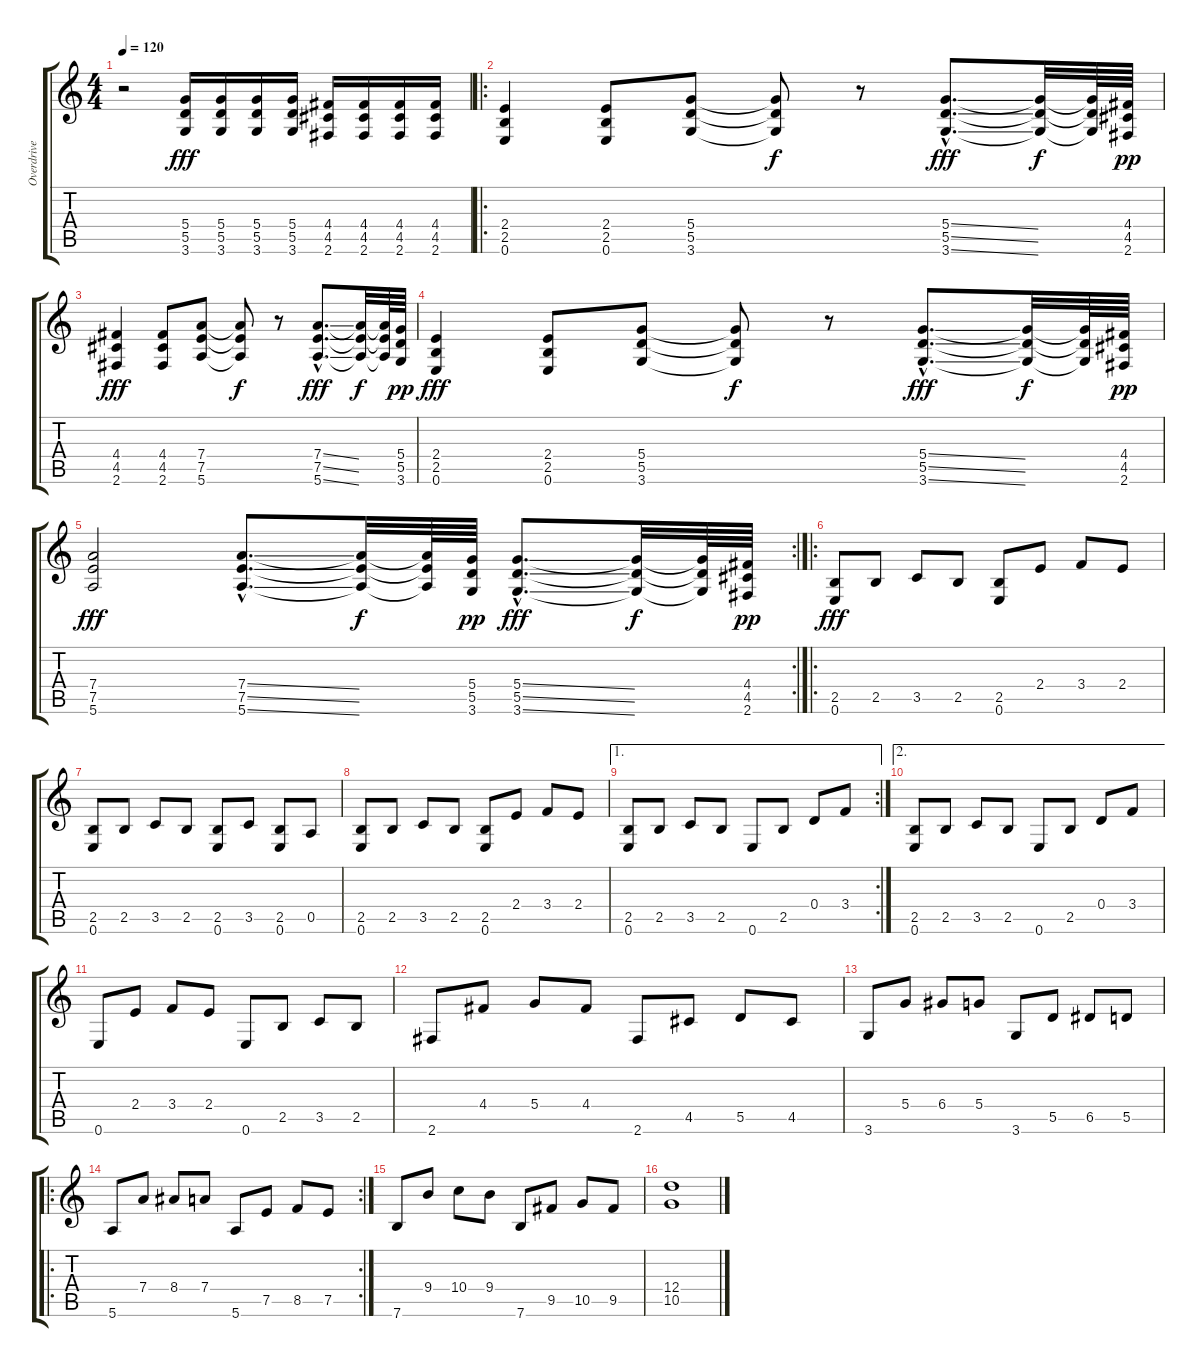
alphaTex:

\track ("Overdrive" "Overdrive") {instrument overdrivenguitar}
\staff {score tabs}
\tuning (E4 B3 G3 D3 A2 E2) {hide}
\ts (4 4)
\tempo 120
\clef g2
\ks c
r.2{dy fff} (5.4 5.5 3.6).16 (5.4 5.5 3.6).16 (5.4 5.5 3.6).16 (5.4 5.5 3.6).16 (4.4 4.5 2.6).16 (4.4 4.5 2.6).16 (4.4 4.5 2.6).16 (4.4 4.5 2.6).16 |
\ro
(2.4 2.5 0.6).4 (2.4 2.5 0.6).8 (5.4 5.5 3.6).8 (5.4{t} 5.5{t} 3.6{t}).8{dy f} r.8 (5.4{ss hac} 5.5{ss hac} 3.6{ss hac}).8{d dy fff} (5.4{t} 5.5{t} 3.6{t}).32{dy f} (5.4{t} 5.5{t} 3.6{t}).64 (4.4 4.5 2.6).64{dy pp} |
(4.4 4.5 2.6).4{dy fff} (4.4 4.5 2.6).8 (7.4 7.5 5.6).8 (7.4{t} 7.5{t} 5.6{t}).8{dy f} r.8 (7.4{ss hac} 7.5{ss hac} 5.6{ss hac}).8{d dy fff} (7.4{t} 7.5{t} 5.6{t}).32{dy f} (7.4{t} 7.5{t} 5.6{t}).64 (5.4 5.5 3.6).64{dy pp} |
(2.4 2.5 0.6).4{dy fff} (2.4 2.5 0.6).8 (5.4 5.5 3.6).8 (5.4{t} 5.5{t} 3.6{t}).8{dy f} r.8 (5.4{ss hac} 5.5{ss hac} 3.6{ss hac}).8{d dy fff} (5.4{t} 5.5{t} 3.6{t}).32{dy f} (5.4{t} 5.5{t} 3.6{t}).64 (4.4 4.5 2.6).64{dy pp} |
\rc 2
(7.4 7.5 5.6).2{dy fff} (7.4{ss hac} 7.5{ss hac} 5.6{ss hac}).8{d} (7.4{t} 7.5{t} 5.6{t}).32{dy f} (7.4{t} 7.5{t} 5.6{t}).64 (5.4 5.5 3.6).64{dy pp} (5.4{ss hac} 5.5{ss hac} 3.6{ss hac}).8{d dy fff} (5.4{t} 5.5{t} 3.6{t}).32{dy f} (5.4{t} 5.5{t} 3.6{t}).64 (4.4 4.5 2.6).64{dy pp} |
\ro
(2.5 0.6).8{dy fff} 2.5.8 3.5.8 2.5.8 (2.5 0.6).8 2.4.8 3.4.8 2.4.8 |
(2.5 0.6).8 2.5.8 3.5.8 2.5.8 (2.5 0.6).8 3.5.8 (2.5 0.6).8 0.5.8 |
(2.5 0.6).8 2.5.8 3.5.8 2.5.8 (2.5 0.6).8 2.4.8 3.4.8 2.4.8 |
\ae 1
\rc 2
(2.5 0.6).8 2.5.8 3.5.8 2.5.8 0.6.8 2.5.8 0.4.8 3.4.8 |
\ae 2
(2.5 0.6).8 2.5.8 3.5.8 2.5.8 0.6.8 2.5.8 0.4.8 3.4.8 |
0.6.8 2.4.8 3.4.8 2.4.8 0.6.8 2.5.8 3.5.8 2.5.8 |
2.6.8 4.4.8 5.4.8 4.4.8 2.6.8 4.5.8 5.5.8 4.5.8 |
3.6.8 5.4.8 6.4.8 5.4.8 3.6.8 5.5.8 6.5.8 5.5.8 |
\ro
\rc 2
5.6.8 7.4.8 8.4.8 7.4.8 5.6.8 7.5.8 8.5.8 7.5.8 |
7.6.8 9.4.8 10.4.8 9.4.8 7.6.8 9.5.8 10.5.8 9.5.8 |
(12.4 10.5).1
